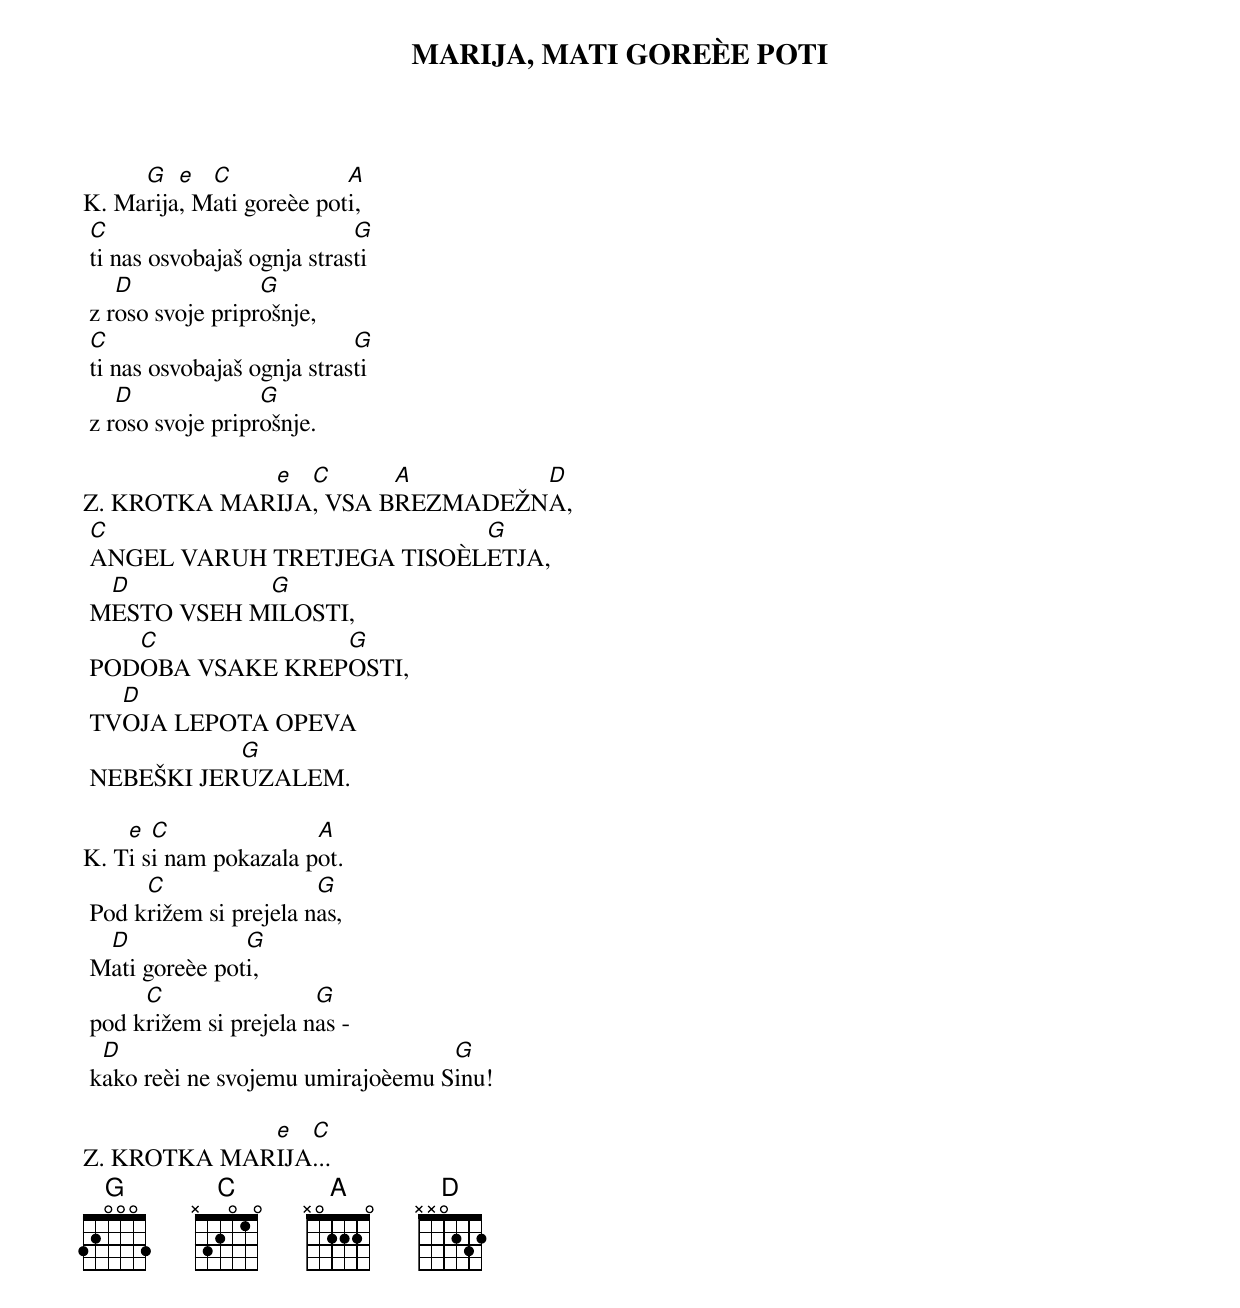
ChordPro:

{title: MARIJA, MATI GOREÈE POTI}

K.	Ma[G]rija[e], M[C]ati goreèe pot[A]i,
	[C]ti nas osvobajaš ognja stras[G]ti
	z r[D]oso svoje pripr[G]ošnje,
	[C]ti nas osvobajaš ognja stras[G]ti
	z r[D]oso svoje pripr[G]ošnje.

Z.	KROTKA MAR[e]IJA[C], VSA B[A]REZMADEŽN[D]A,
	[C]ANGEL VARUH TRETJEGA TISOÈL[G]ETJA,
	M[D]ESTO VSEH M[G]ILOSTI,
	POD[C]OBA VSAKE KREP[G]OSTI,
	TV[D]OJA LEPOTA OPEVA
	NEBEŠKI JER[G]UZALEM.

K.	T[e]i s[C]i nam pokazala p[A]ot.
	Pod k[C]rižem si prejela n[G]as,
	M[D]ati goreèe pot[G]i,
	pod k[C]rižem si prejela n[G]as -
	k[D]ako reèi ne svojemu umirajoèemu S[G]inu!

Z.	KROTKA MAR[e]IJA[C]...
